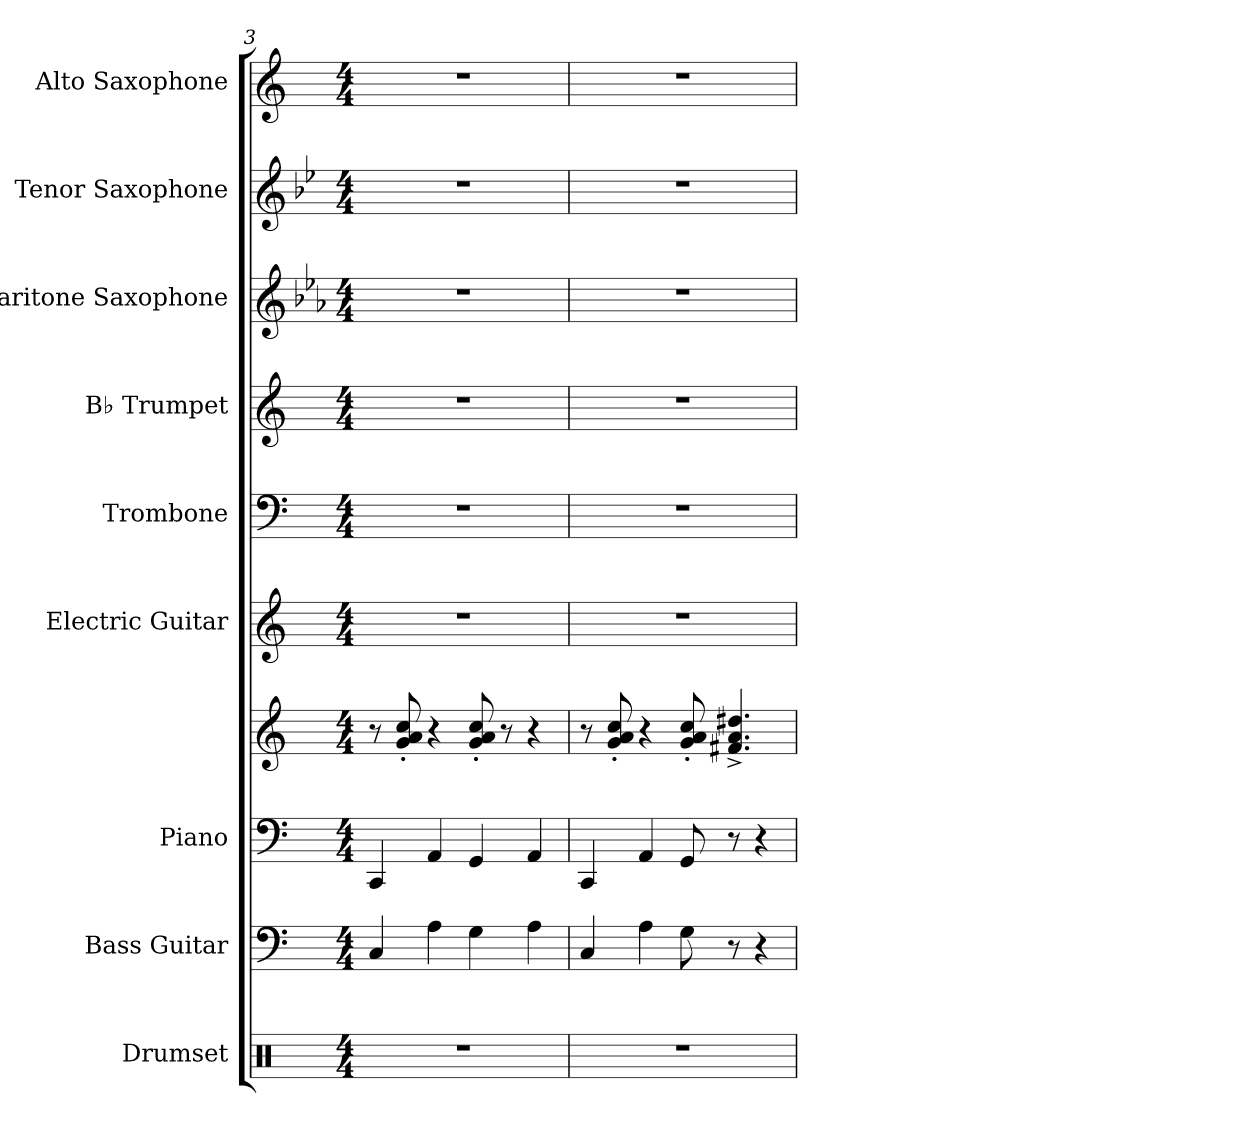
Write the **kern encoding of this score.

**kern	**kern	**kern	**kern	**kern	**kern	**kern	**kern	**kern	**kern
*part9	*part8	*part7	*part7	*part6	*part5	*part4	*part3	*part2	*part1
*staff10	*staff9	*staff8	*staff7	*staff6	*staff5	*staff4	*staff3	*staff2	*staff1
*I"Drumset	*I"Bass Guitar	*I"Piano	*	*I"Electric Guitar	*I"Trombone	*I"B♭ Trumpet	*I"Baritone Saxophone	*I"Tenor Saxophone	*I"Alto Saxophone
*I'D. Set	*I'B. Guit.	*I'Pno.	*	*I'El. Guit.	*I'Tbn.	*I'B♭ Tpt.	*I'Bar. Sax.	*I'T. Sax.	*I'A. Sax.
*clefX	*clefF4	*clefF4	*clefG2	*clefG2	*clefF4	*clefG2	*clefG2	*clefG2	*clefG2
*	*ITrd7c12	*	*	*	*	*ITrd1c2	*ITrd12c21	*ITrd8c14	*ITrd5c9
*k[]	*k[]	*k[]	*k[]	*k[]	*k[]	*k[b-e-]	*k[b-e-a-]	*k[b-e-]	*k[b-e-a-]
*M4/4	*M4/4	*M4/4	*M4/4	*M4/4	*M4/4	*M4/4	*M4/4	*M4/4	*M4/4
=3	=3	=3	=3	=3	=3	=3	=3	=3	=3
1r	4CC/	4CC/	8r	1r	1r	1r	1r	1r	1r
.	.	.	8g/' 8a/' 8cc/'	.	.	.	.	.	.
.	4AA\	4AA/	4r	.	.	.	.	.	.
.	4GG\	4GG/	8g/' 8a/' 8cc/'	.	.	.	.	.	.
.	.	.	8r	.	.	.	.	.	.
.	4AA\	4AA/	4r	.	.	.	.	.	.
=4	=4	=4	=4	=4	=4	=4	=4	=4	=4
1r	4CC/	4CC/	8r	1r	1r	1r	1r	1r	1r
.	.	.	8g/' 8a/' 8cc/'	.	.	.	.	.	.
.	4AA\	4AA/	4r	.	.	.	.	.	.
.	8GG\	8GG/	8g/' 8a/' 8cc/'	.	.	.	.	.	.
.	8r	8r	4.f#X/^ 4.a/^ 4.dd#X/^	.	.	.	.	.	.
.	4r	4r	.	.	.	.	.	.	.
=	=	=	=	=	=	=	=	=	=
*-	*-	*-	*-	*-	*-	*-	*-	*-	*-
